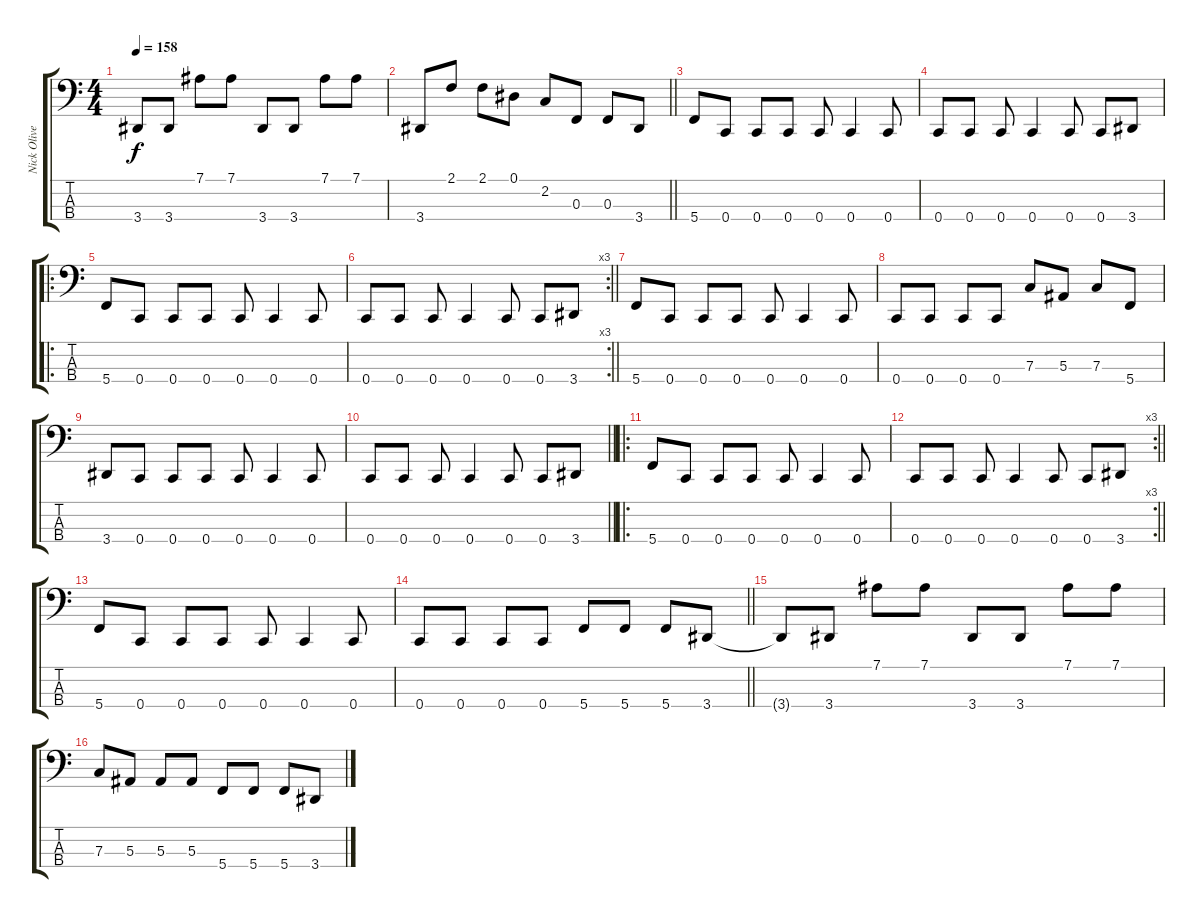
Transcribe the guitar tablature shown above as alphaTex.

\track ("Nick Oliveri" "Nick Olive") {instrument electricbasspick}
\staff {score tabs}
\tuning (Eb2 Bb1 F1 C1) {hide}
\ts (4 4)
\tempo 158
\clef f4
\ks c
3.4{t}.8{dy f} 3.4.8 7.1.8 7.1.8 3.4.8 3.4.8 7.1.8 7.1.8 |
\barLineRight lightlight
3.4.8 2.1.8 2.1.8 0.1.8 2.2.8 0.3.8 0.3.8 3.4.8 |
\section ("" "")
5.4.8 0.4.8 0.4.8 0.4.8 0.4.8 0.4.4 0.4.8 |
0.4.8 0.4.8 0.4.8 0.4.4 0.4.8 0.4.8 3.4.8 |
\ro
5.4.8 0.4.8 0.4.8 0.4.8 0.4.8 0.4.4 0.4.8 |
\rc 3
\barLineRight lightlight
0.4.8 0.4.8 0.4.8 0.4.4 0.4.8 0.4.8 3.4.8 |
\section ("" "")
5.4.8 0.4.8 0.4.8 0.4.8 0.4.8 0.4.4 0.4.8 |
0.4.8 0.4.8 0.4.8 0.4.8 7.3.8 5.3.8 7.3.8 5.4.8 |
3.4.8 0.4.8 0.4.8 0.4.8 0.4.8 0.4.4 0.4.8 |
\barLineRight lightlight
0.4.8 0.4.8 0.4.8 0.4.4 0.4.8 0.4.8 3.4.8 |
\ro
5.4.8 0.4.8 0.4.8 0.4.8 0.4.8 0.4.4 0.4.8 |
\rc 3
\barLineRight lightlight
0.4.8 0.4.8 0.4.8 0.4.4 0.4.8 0.4.8 3.4.8 |
5.4.8 0.4.8 0.4.8 0.4.8 0.4.8 0.4.4 0.4.8 |
\barLineRight lightlight
0.4.8 0.4.8 0.4.8 0.4.8 5.4.8 5.4.8 5.4.8 3.4.8 |
\section ("" "")
3.4{t}.8 3.4.8 7.1.8 7.1.8 3.4.8 3.4.8 7.1.8 7.1.8 |
7.3.8 5.3.8 5.3.8 5.3.8 5.4.8 5.4.8 5.4.8 3.4.8
